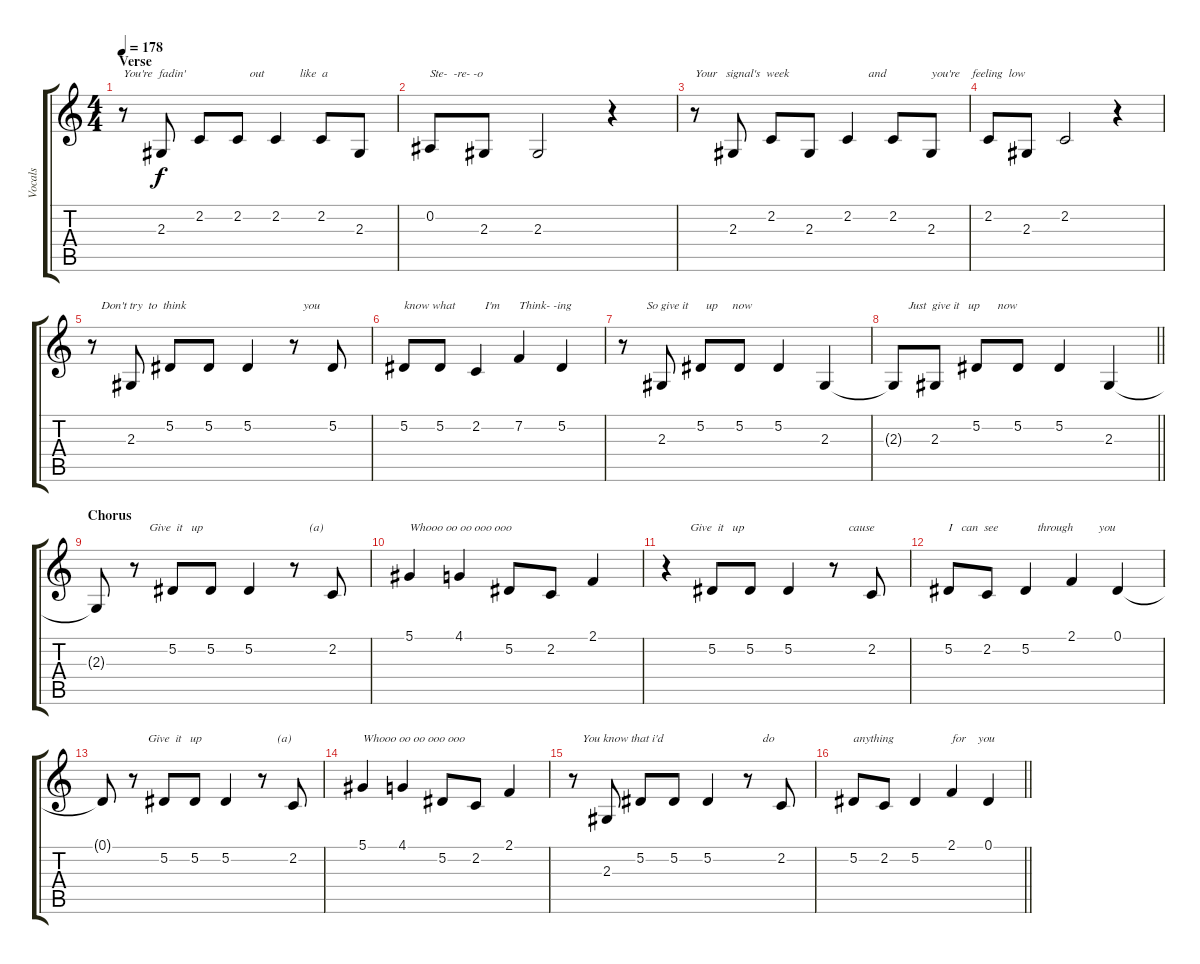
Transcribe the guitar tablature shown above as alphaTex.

\track ("Vocals" "Vocals") {instrument altosax}
\staff {score tabs}
\tuning (Eb4 Bb3 Gb3 Db3 Ab2 Eb2) {hide}
\ts (4 4)
\section ("" "Verse")
\tempo 178
\clef g2
\ks c
r.8{txt "You're  fadin'" dy f} 2.3.8 2.2.8 2.2.8{txt "    out"} 2.2.4{txt "        like  a"} 2.2.8 2.3.8 |
0.2.8{txt "Ste-  -re- -o"} 2.3.8 2.3.2 r.4 |
r.8{txt "Your   signal's  week"} 2.3.8 2.2.8 2.3.8 2.2.4{txt "       and"} 2.2.8 2.3.8{txt "you're    feeling  low"} |
2.2.8 2.3.8 2.2.2 r.4 |
r.8{txt "   Don't try  to  think"} 2.3.8 5.2.8 5.2.8 5.2.4 r.8{txt "   you"} 5.2.8 |
5.2.8{txt "know what"} 5.2.8 2.2.4{txt "   I'm"} 7.2.4{txt "Think- -ing"} 5.2.4 |
r.8{txt "        So give it      up     now"} 2.3.8 5.2.8 5.2.8 5.2.4 2.3.4 |
\barLineRight lightlight
2.3{t}.8{txt "     Just  give it   up      now"} 2.3.8 5.2.8 5.2.8 5.2.4 2.3.4 |
\section ("" "Chorus")
2.3{t}.8 r.8{txt "     Give  it   up"} 5.2.8 5.2.8 5.2.4 r.8{txt "     (a)"} 2.2.8 |
5.1.4{txt "Whooo oo oo ooo ooo"} 4.1.4 5.2.8 2.2.8 2.1.4 |
r.4{txt "        Give  it   up"} 5.2.8 5.2.8 5.2.4 r.8{txt "     cause"} 2.2.8 |
5.2.8{txt "I   can  see"} 2.2.8 5.2.4{txt "    through"} 2.1.4{txt "         you"} 0.1.4 |
0.1{t}.8 r.8{txt "     Give  it   up"} 5.2.8 5.2.8 5.2.4 r.8{txt "     (a)"} 2.2.8 |
5.1.4{txt "Whooo oo oo ooo ooo"} 4.1.4 5.2.8 2.2.8 2.1.4 |
r.8{txt "   You know that i'd"} 2.3.8 5.2.8 5.2.8 5.2.4 r.8{txt "     do"} 2.2.8 |
\barLineRight lightlight
5.2.8{txt "anything"} 2.2.8 5.2.4 2.1.4{txt "for    you"} 0.1.4
